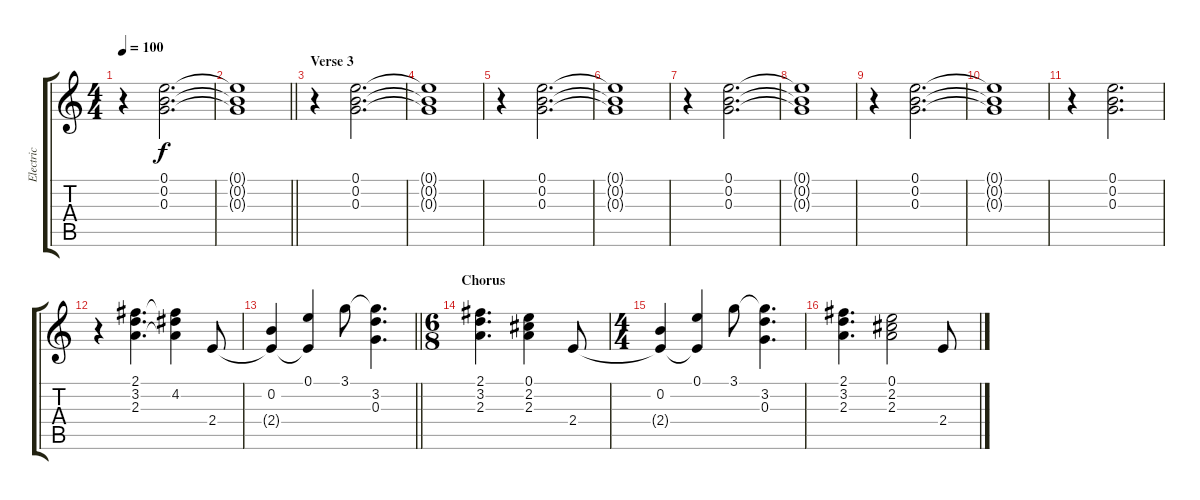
\track ("Electric" "Electric") {instrument overdrivenguitar}
\staff {score tabs}
\tuning (E4 B3 G3 D3 A2 E2) {hide}
\ts (4 4)
\tempo 100
\clef g2
\ks c
r.4{dy f} (0.1 0.2 0.3).2{d} |
\barLineRight lightlight
(0.1{t} 0.2{t} 0.3{t}).1 |
\section ("" "Verse 3")
r.4 (0.1 0.2 0.3).2{d} |
(0.1{t} 0.2{t} 0.3{t}).1 |
r.4 (0.1 0.2 0.3).2{d} |
(0.1{t} 0.2{t} 0.3{t}).1 |
r.4 (0.1 0.2 0.3).2{d} |
(0.1{t} 0.2{t} 0.3{t}).1 |
r.4 (0.1 0.2 0.3).2{d} |
(0.1{t} 0.2{t} 0.3{t}).1 |
r.4 (0.1 0.2 0.3).2{d} |
r.4 (2.1 3.2 2.3).4{d} (2.1{t} 4.2 2.3{t}).4 2.4.8 |
\barLineRight lightlight
(0.2 2.4{t}).4 (0.1 2.4{t}).4 3.1.8 (3.1{t} 3.2 0.3).4{d} |
\ts (6 8)
\section ("" "Chorus")
(2.1 3.2 2.3).4{d} (0.1 2.2 2.3).4 2.4.8 |
\ts (4 4)
(0.2 2.4{t}).4 (0.1 2.4{t}).4 3.1.8 (3.1{t} 3.2 0.3).4{d} |
(2.1 3.2 2.3).4{d} (0.1 2.2 2.3).2 2.4.8
